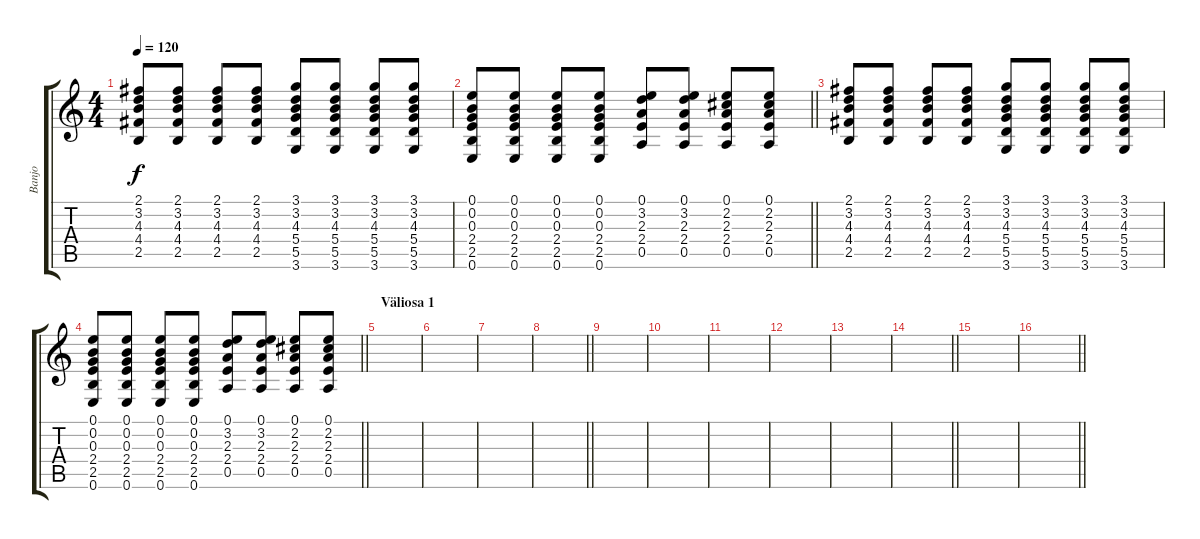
\track ("Banjo" "Banjo") {instrument banjo}
\staff {score tabs}
\tuning (E4 B3 G3 D3 A2 E2) {hide}
\displaytranspose 12
\ts (4 4)
\tempo 120
\clef g2
\ks c
(2.1 3.2 4.3 4.4 2.5).8{dy f} (2.1 3.2 4.3 4.4 2.5).8 (2.1 3.2 4.3 4.4 2.5).8 (2.1 3.2 4.3 4.4 2.5).8 (3.1 3.2 4.3 5.4 5.5 3.6).8 (3.1 3.2 4.3 5.4 5.5 3.6).8 (3.1 3.2 4.3 5.4 5.5 3.6).8 (3.1 3.2 4.3 5.4 5.5 3.6).8 |
\barLineRight lightlight
(0.1 0.2 0.3 2.4 2.5 0.6).8 (0.1 0.2 0.3 2.4 2.5 0.6).8 (0.1 0.2 0.3 2.4 2.5 0.6).8 (0.1 0.2 0.3 2.4 2.5 0.6).8 (0.1 3.2 2.3 2.4 0.5).8 (0.1 3.2 2.3 2.4 0.5).8 (0.1 2.2 2.3 2.4 0.5).8 (0.1 2.2 2.3 2.4 0.5).8 |
(2.1 3.2 4.3 4.4 2.5).8 (2.1 3.2 4.3 4.4 2.5).8 (2.1 3.2 4.3 4.4 2.5).8 (2.1 3.2 4.3 4.4 2.5).8 (3.1 3.2 4.3 5.4 5.5 3.6).8 (3.1 3.2 4.3 5.4 5.5 3.6).8 (3.1 3.2 4.3 5.4 5.5 3.6).8 (3.1 3.2 4.3 5.4 5.5 3.6).8 |
\barLineRight lightlight
(0.1 0.2 0.3 2.4 2.5 0.6).8 (0.1 0.2 0.3 2.4 2.5 0.6).8 (0.1 0.2 0.3 2.4 2.5 0.6).8 (0.1 0.2 0.3 2.4 2.5 0.6).8 (0.1 3.2 2.3 2.4 0.5).8 (0.1 3.2 2.3 2.4 0.5).8 (0.1 2.2 2.3 2.4 0.5).8 (0.1 2.2 2.3 2.4 0.5).8 |
\section ("" "Väliosa 1")
|
|
|
\barLineRight lightlight
|
|
|
|
|
|
\barLineRight lightlight
|
|
\barLineRight lightlight
